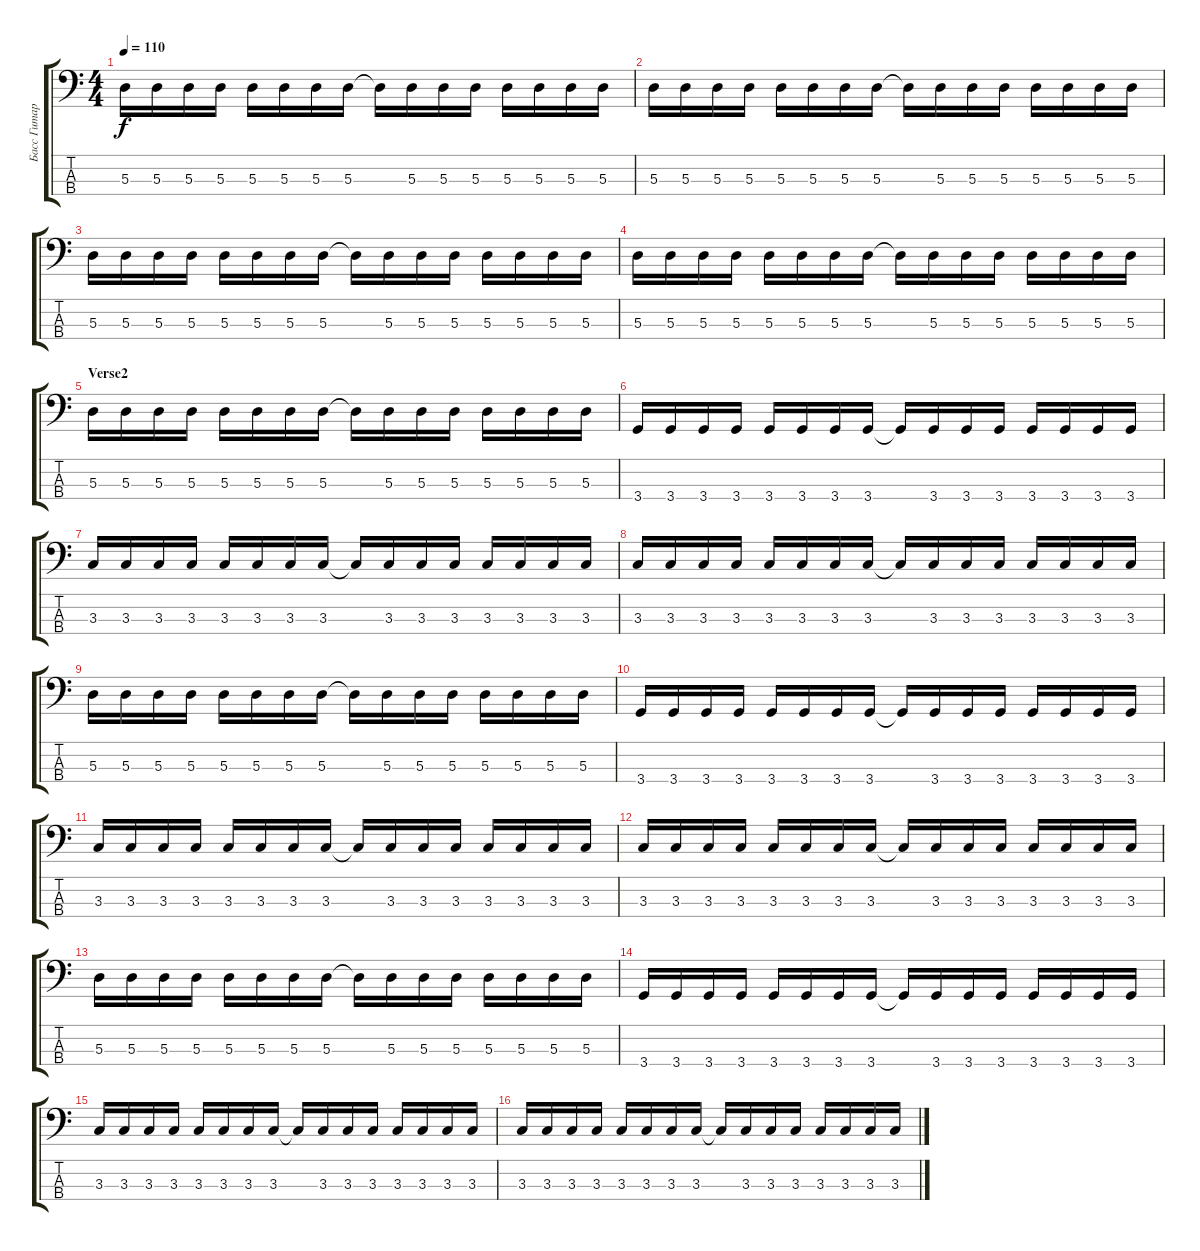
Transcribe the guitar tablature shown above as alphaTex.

\track ("Басс Гитара" "Басс Гитар") {instrument electricbassfinger}
\staff {score tabs}
\tuning (G2 D2 A1 E1) {hide}
\ts (4 4)
\tempo 110
\clef f4
\ks c
5.3.16{dy f} 5.3.16 5.3.16 5.3.16 5.3.16 5.3.16 5.3.16 5.3.16 5.3{t}.16 5.3.16 5.3.16 5.3.16 5.3.16 5.3.16 5.3.16 5.3.16 |
5.3.16 5.3.16 5.3.16 5.3.16 5.3.16 5.3.16 5.3.16 5.3.16 5.3{t}.16 5.3.16 5.3.16 5.3.16 5.3.16 5.3.16 5.3.16 5.3.16 |
5.3.16 5.3.16 5.3.16 5.3.16 5.3.16 5.3.16 5.3.16 5.3.16 5.3{t}.16 5.3.16 5.3.16 5.3.16 5.3.16 5.3.16 5.3.16 5.3.16 |
5.3.16 5.3.16 5.3.16 5.3.16 5.3.16 5.3.16 5.3.16 5.3.16 5.3{t}.16 5.3.16 5.3.16 5.3.16 5.3.16 5.3.16 5.3.16 5.3.16 |
\section ("" "Verse2")
5.3.16 5.3.16 5.3.16 5.3.16 5.3.16 5.3.16 5.3.16 5.3.16 5.3{t}.16 5.3.16 5.3.16 5.3.16 5.3.16 5.3.16 5.3.16 5.3.16 |
3.4.16 3.4.16 3.4.16 3.4.16 3.4.16 3.4.16 3.4.16 3.4.16 3.4{t}.16 3.4.16 3.4.16 3.4.16 3.4.16 3.4.16 3.4.16 3.4.16 |
3.3.16 3.3.16 3.3.16 3.3.16 3.3.16 3.3.16 3.3.16 3.3.16 3.3{t}.16 3.3.16 3.3.16 3.3.16 3.3.16 3.3.16 3.3.16 3.3.16 |
3.3.16 3.3.16 3.3.16 3.3.16 3.3.16 3.3.16 3.3.16 3.3.16 3.3{t}.16 3.3.16 3.3.16 3.3.16 3.3.16 3.3.16 3.3.16 3.3.16 |
5.3.16 5.3.16 5.3.16 5.3.16 5.3.16 5.3.16 5.3.16 5.3.16 5.3{t}.16 5.3.16 5.3.16 5.3.16 5.3.16 5.3.16 5.3.16 5.3.16 |
3.4.16 3.4.16 3.4.16 3.4.16 3.4.16 3.4.16 3.4.16 3.4.16 3.4{t}.16 3.4.16 3.4.16 3.4.16 3.4.16 3.4.16 3.4.16 3.4.16 |
3.3.16 3.3.16 3.3.16 3.3.16 3.3.16 3.3.16 3.3.16 3.3.16 3.3{t}.16 3.3.16 3.3.16 3.3.16 3.3.16 3.3.16 3.3.16 3.3.16 |
3.3.16 3.3.16 3.3.16 3.3.16 3.3.16 3.3.16 3.3.16 3.3.16 3.3{t}.16 3.3.16 3.3.16 3.3.16 3.3.16 3.3.16 3.3.16 3.3.16 |
5.3.16 5.3.16 5.3.16 5.3.16 5.3.16 5.3.16 5.3.16 5.3.16 5.3{t}.16 5.3.16 5.3.16 5.3.16 5.3.16 5.3.16 5.3.16 5.3.16 |
3.4.16 3.4.16 3.4.16 3.4.16 3.4.16 3.4.16 3.4.16 3.4.16 3.4{t}.16 3.4.16 3.4.16 3.4.16 3.4.16 3.4.16 3.4.16 3.4.16 |
3.3.16 3.3.16 3.3.16 3.3.16 3.3.16 3.3.16 3.3.16 3.3.16 3.3{t}.16 3.3.16 3.3.16 3.3.16 3.3.16 3.3.16 3.3.16 3.3.16 |
3.3.16 3.3.16 3.3.16 3.3.16 3.3.16 3.3.16 3.3.16 3.3.16 3.3{t}.16 3.3.16 3.3.16 3.3.16 3.3.16 3.3.16 3.3.16 3.3.16
